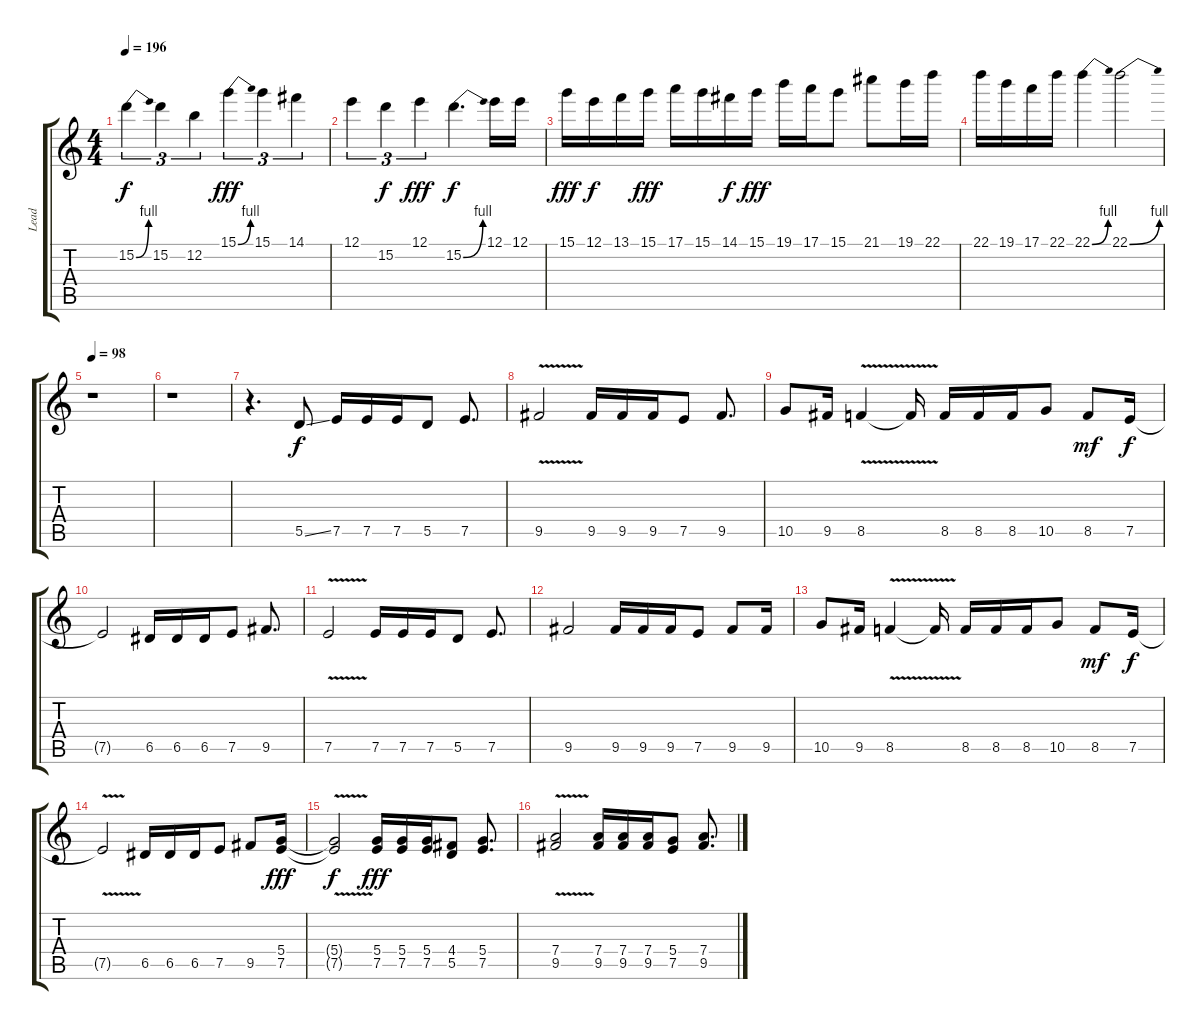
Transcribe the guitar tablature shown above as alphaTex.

\track ("Lead" "Lead") {instrument overdrivenguitar}
\staff {score tabs}
\tuning (E4 B3 G3 D3 A2 E2) {hide}
\ts (4 4)
\tempo 196
\clef g2
\ks c
15.2{be (bend 0 0 60 4)}.4{tu (3 2) dy f} 15.2.4{tu (3 2)} 12.2.4{tu (3 2)} 15.1{be (bend 0 0 60 4)}.4{tu (3 2) dy fff} 15.1.4{tu (3 2)} 14.1.4{tu (3 2)} |
12.1.4{tu (3 2)} 15.2.4{tu (3 2) dy f} 12.1.4{tu (3 2) dy fff} 15.2{be (bend 0 0 60 4)}.4{d dy f} 12.1.16 12.1.16 |
15.1.16{dy fff} 12.1.16{dy f} 13.1.16 15.1.16{dy fff} 17.1.16 15.1.16 14.1.16{dy f} 15.1.16{dy fff} 19.1.16 17.1.16 15.1.8 21.1.8 19.1.16 22.1.16 |
22.1.16 19.1.16 17.1.16 22.1.16 22.1{be (bend 0 0 60 4)}.4 22.1{be (bend 0 0 60 4)}.2 |
\tempo 98
r.1 |
r.1 |
r.4{d} 5.5{ss}.8{dy f} 7.5.16 7.5.16 7.5.16 5.5.8 7.5.8{d} |
9.5{v}.2 9.5.16 9.5.16 9.5.16 7.5.8 9.5.8{d} |
10.5.8 9.5.16 8.5{v}.4 8.5{v t}.16 8.5.16 8.5.16 8.5.16 10.5.8 8.5.8{dy mf} 7.5.16{dy f} |
7.5{t}.2 6.5.16 6.5.16 6.5.16 7.5.8 9.5.8{d} |
7.5{v}.2 7.5.16 7.5.16 7.5.16 5.5.8 7.5.8{d} |
9.5.2 9.5.16 9.5.16 9.5.16 7.5.8 9.5.8 9.5.16 |
10.5.8 9.5.16 8.5{v}.4 8.5{v t}.16 8.5.16 8.5.16 8.5.16 10.5.8 8.5.8{dy mf} 7.5.16{dy f} |
7.5{v t}.2 6.5.16 6.5.16 6.5.16 7.5.8 9.5.8 (5.4 7.5).16{dy fff} |
(5.4{v t} 7.5{v t}).2{dy f} (5.4 7.5).16{dy fff} (5.4 7.5).16 (5.4 7.5).16 (4.4 5.5).8 (5.4 7.5).8{d} |
(7.4{v} 9.5{v}).2 (7.4 9.5).16 (7.4 9.5).16 (7.4 9.5).16 (5.4 7.5).8 (7.4 9.5).8{d}
